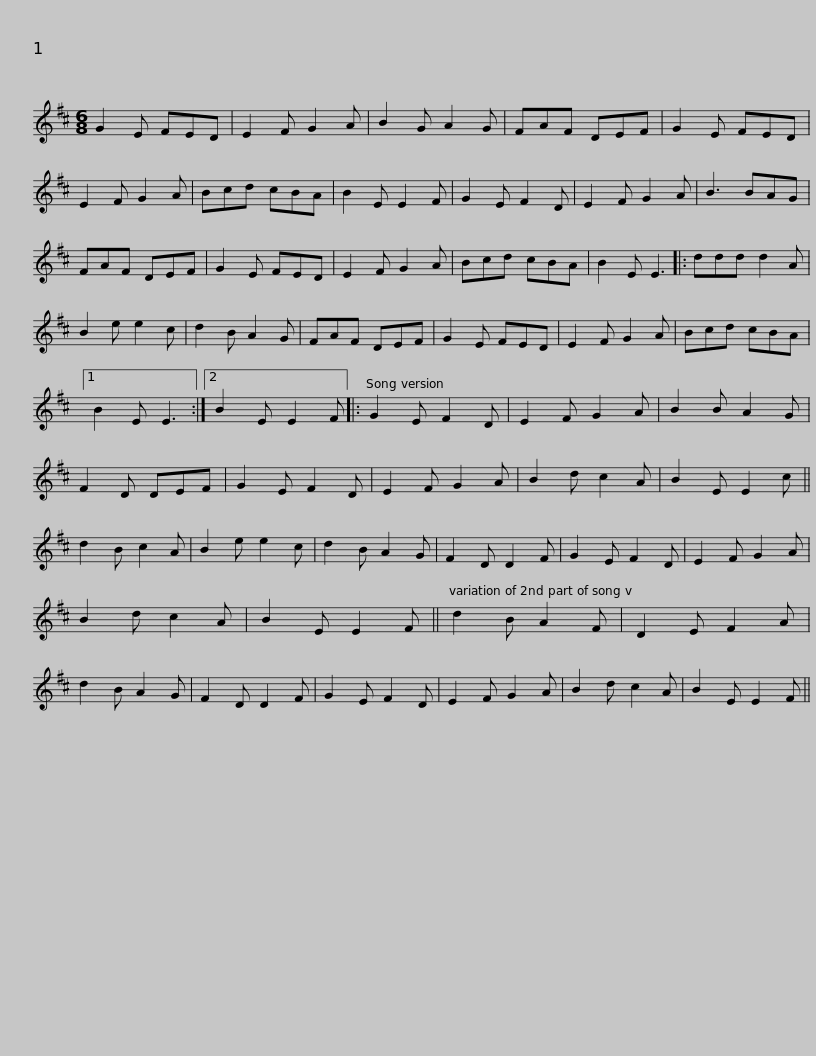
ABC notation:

X:1
L:1/8
M:6/8
I:linebreak $
K:D
V:1 treble
V:1
 G2 E FED | E2 F G2 A | B2 G A2 G | FAF DEF | G2 E FED | %5
 E2 F G2 A | Bcd cBA | B2 E E2 F |$ G2 E F2 D | E2 F G2 A | %10
 B3 BAG | FAF DEF | G2 E FED | E2 F G2 A | Bcd cBA | %15
 B2 E E3 |:$ ddd d2 A | B2 e e2 c | d2 B A2 G | FAF DEF | %20
 G2 E FED | E2 F G2 A | Bcd cBA |1 B2 E E3 :|2$ B2 E E2 F |: %25
 G2 E F2 D | E2 F G2 A | B2 B A2 G | F2 D DEF | G2 E F2 D | %30
 E2 F G2 A | B2 d c2 A |$ B2 E E2 c || d2 B c2 A | B2 e e2 c | %35
 d2 B A2 G | F2 D D2 F | G2 E F2 D | E2 F G2 A | B2 d c2 A | %40
 B2 E E2 F ||$ d2 B A2 F | D2 E F2 A | d2 B A2 G | F2 D D2 F | %45
 G2 E F2 D | E2 F G2 A | B2 d c2 A | B2 E E2 F || %49
